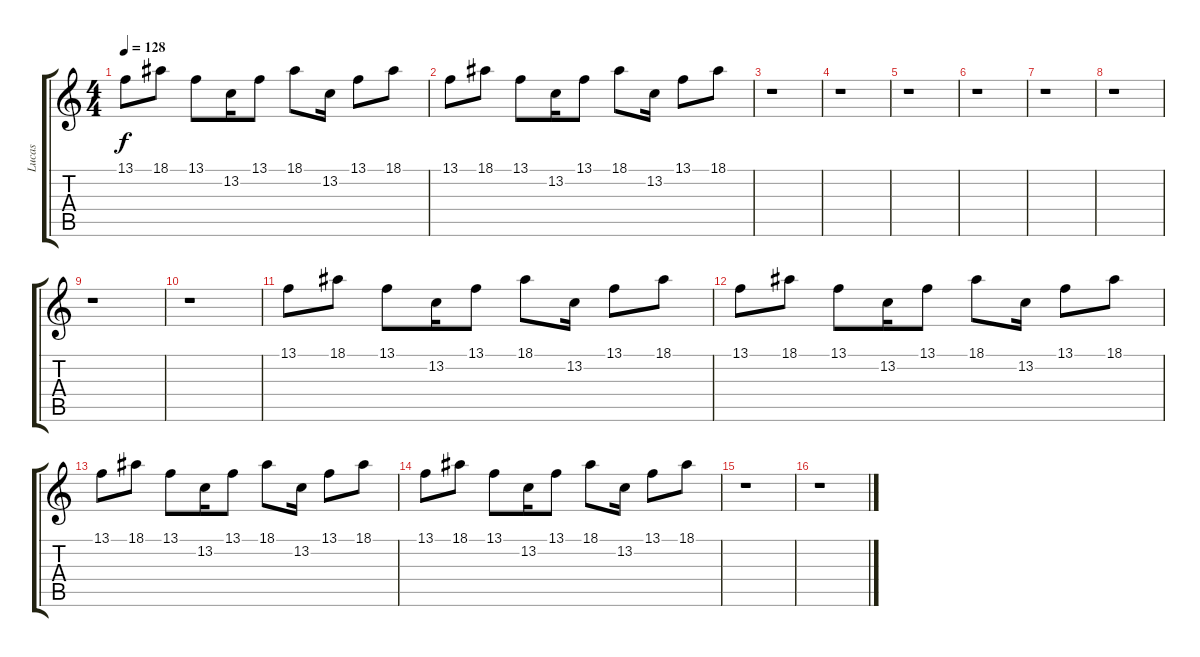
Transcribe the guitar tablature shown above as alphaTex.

\track ("Lucas" "Lucas") {instrument lead1square}
\staff {score tabs}
\tuning (E4 B3 G3 D3 A2 E2) {hide}
\ts (4 4)
\tempo 128
\clef g2
\ks c
13.1.8{dy f} 18.1.8 13.1.8 13.2.16 13.1.8 18.1.8 13.2.16 13.1.8 18.1.8 |
13.1.8 18.1.8 13.1.8 13.2.16 13.1.8 18.1.8 13.2.16 13.1.8 18.1.8 |
r.1 |
r.1 |
r.1 |
r.1 |
r.1 |
r.1 |
r.1 |
r.1 |
13.1.8 18.1.8 13.1.8 13.2.16 13.1.8 18.1.8 13.2.16 13.1.8 18.1.8 |
13.1.8 18.1.8 13.1.8 13.2.16 13.1.8 18.1.8 13.2.16 13.1.8 18.1.8 |
13.1.8 18.1.8 13.1.8 13.2.16 13.1.8 18.1.8 13.2.16 13.1.8 18.1.8 |
13.1.8 18.1.8 13.1.8 13.2.16 13.1.8 18.1.8 13.2.16 13.1.8 18.1.8 |
r.1 |
r.1
